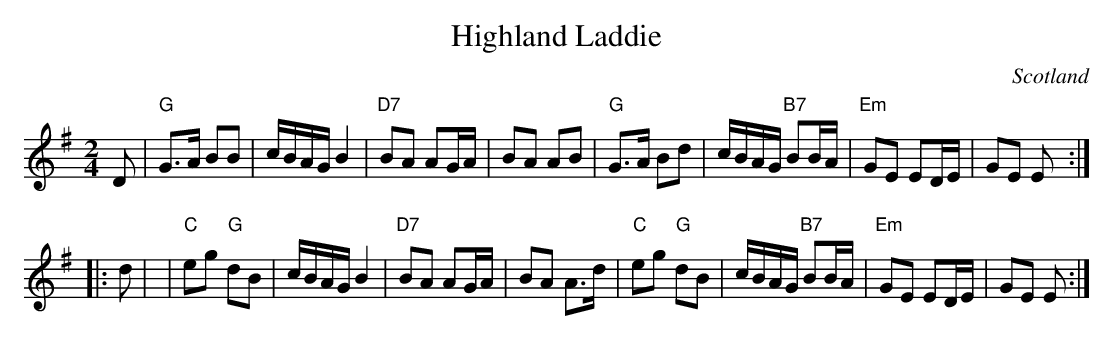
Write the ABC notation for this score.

X:1
T:Highland Laddie
O:Scotland
M:2/4
L:1/16
K:Em
D2 \
| "G"G3A B2B2 | cBAG B4 | "D7"B2A2 A2GA | B2A2 A2B2 \
| "G"G3A B2d2 | cBAG "B7"B2BA | "Em"G2E2 E2DE | G2E2 E2 :|
|: d2 | \
| "C"e2g2 "G"d2B2 | cBAG B4 | "D7"B2A2 A2GA | B2A2 A3d \
| "C"e2g2 "G"d2B2 | cBAG "B7"B2BA | "Em"G2E2 E2DE | G2E2 E2 :|
